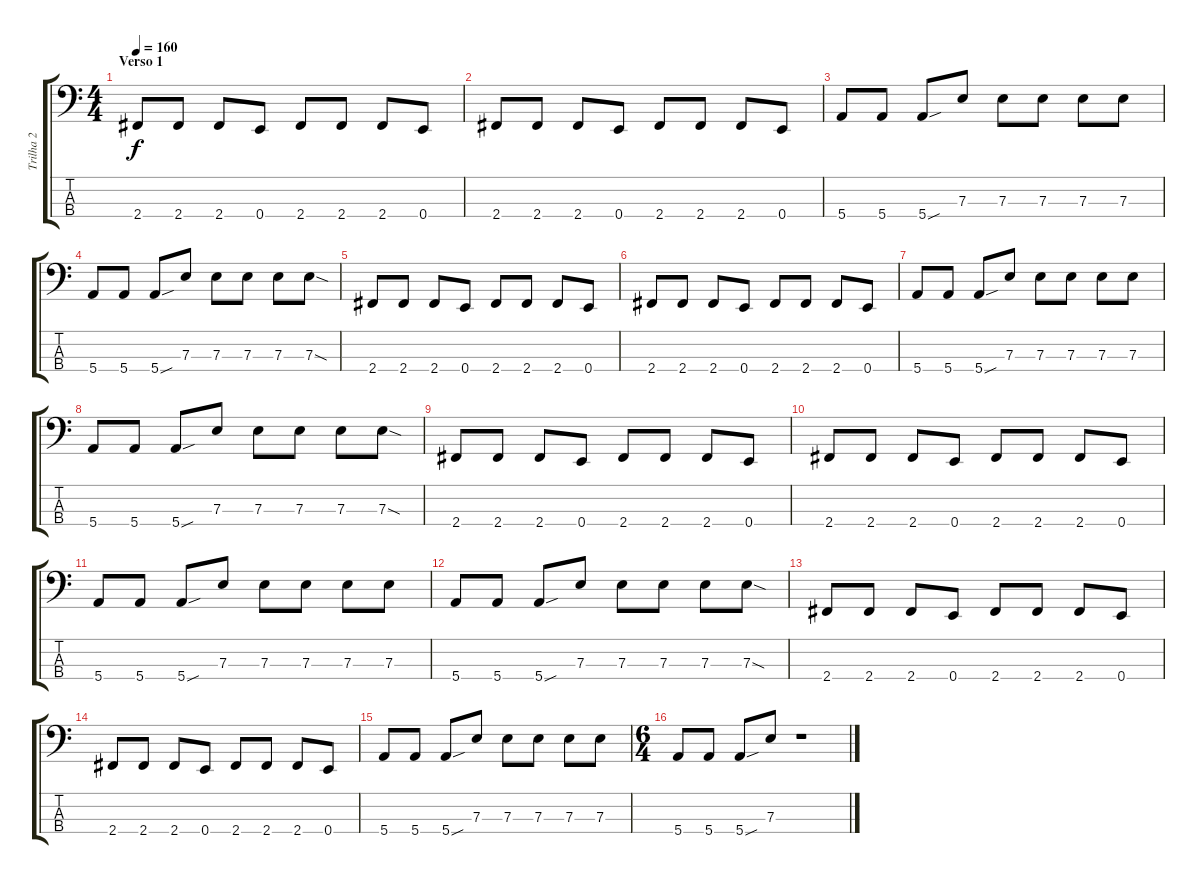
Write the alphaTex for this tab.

\track ("Trilha 2" "Trilha 2") {instrument electricbasspick}
\staff {score tabs}
\tuning (G2 D2 A1 E1) {hide}
\ts (4 4)
\section ("" "Verso 1")
\tempo 160
\clef f4
\ks c
2.4.8{dy f} 2.4.8 2.4.8 0.4.8 2.4.8 2.4.8 2.4.8 0.4.8 |
2.4.8 2.4.8 2.4.8 0.4.8 2.4.8 2.4.8 2.4.8 0.4.8 |
5.4.8 5.4.8 5.4{sou}.8 7.3.8 7.3.8 7.3.8 7.3.8 7.3.8 |
5.4.8 5.4.8 5.4{sou}.8 7.3.8 7.3.8 7.3.8 7.3.8 7.3{sod}.8 |
2.4.8 2.4.8 2.4.8 0.4.8 2.4.8 2.4.8 2.4.8 0.4.8 |
2.4.8 2.4.8 2.4.8 0.4.8 2.4.8 2.4.8 2.4.8 0.4.8 |
5.4.8 5.4.8 5.4{sou}.8 7.3.8 7.3.8 7.3.8 7.3.8 7.3.8 |
5.4.8 5.4.8 5.4{sou}.8 7.3.8 7.3.8 7.3.8 7.3.8 7.3{sod}.8 |
2.4.8 2.4.8 2.4.8 0.4.8 2.4.8 2.4.8 2.4.8 0.4.8 |
2.4.8 2.4.8 2.4.8 0.4.8 2.4.8 2.4.8 2.4.8 0.4.8 |
5.4.8 5.4.8 5.4{sou}.8 7.3.8 7.3.8 7.3.8 7.3.8 7.3.8 |
5.4.8 5.4.8 5.4{sou}.8 7.3.8 7.3.8 7.3.8 7.3.8 7.3{sod}.8 |
2.4.8 2.4.8 2.4.8 0.4.8 2.4.8 2.4.8 2.4.8 0.4.8 |
2.4.8 2.4.8 2.4.8 0.4.8 2.4.8 2.4.8 2.4.8 0.4.8 |
5.4.8 5.4.8 5.4{sou}.8 7.3.8 7.3.8 7.3.8 7.3.8 7.3.8 |
\ts (6 4)
5.4.8 5.4.8 5.4{sou}.8 7.3.8 r.1
